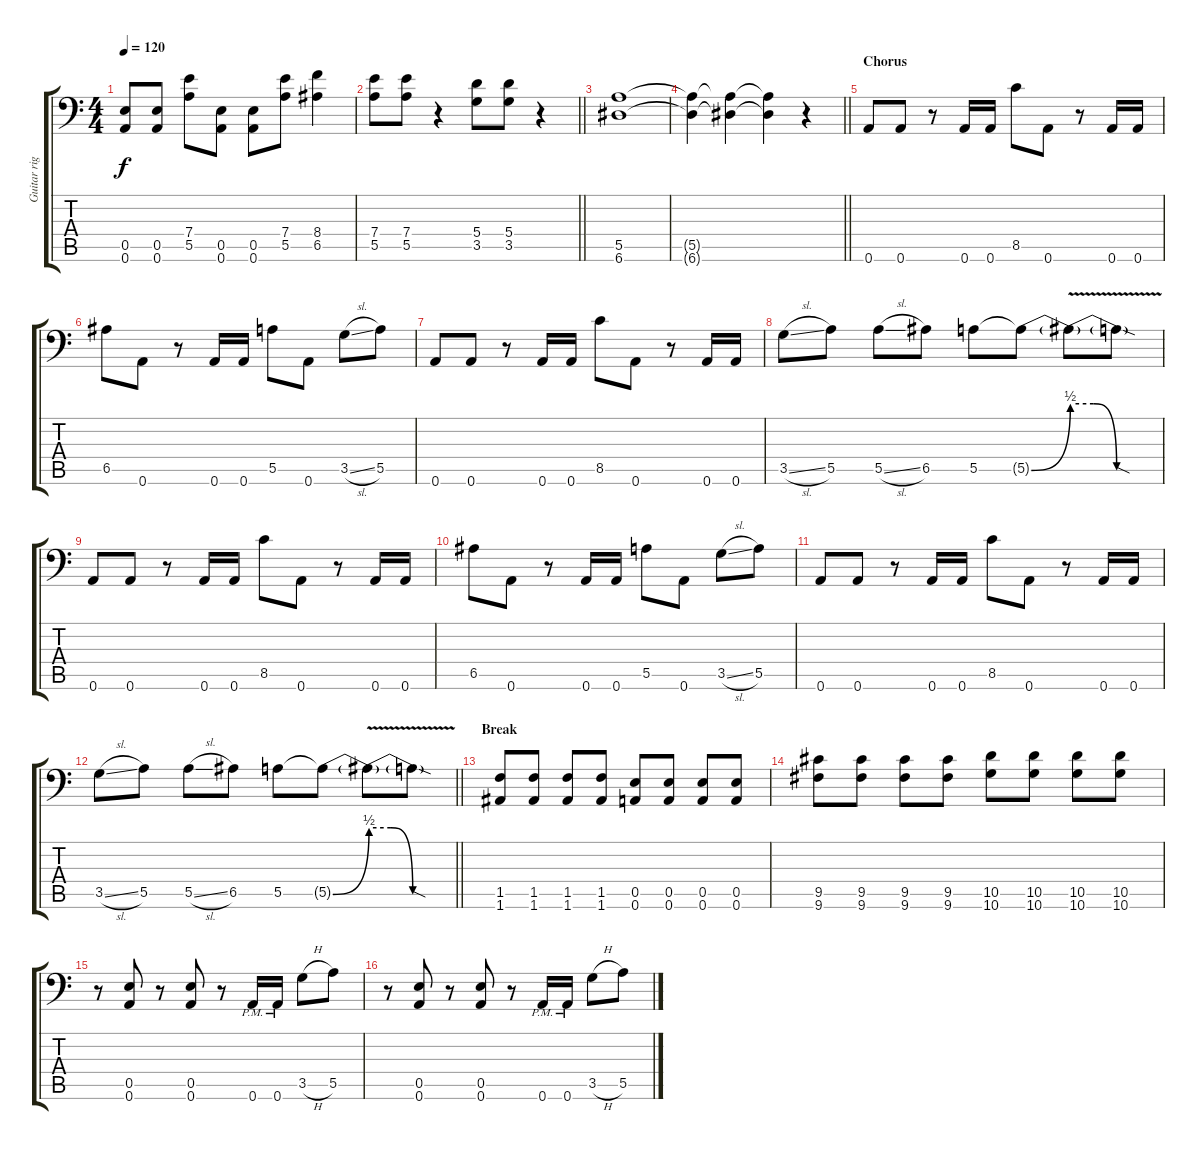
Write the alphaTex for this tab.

\track ("Guitar right" "Guitar rig") {instrument distortionguitar}
\staff {score tabs}
\tuning (B3 Gb3 D3 A2 E2 A1) {hide}
\ts (4 4)
\tempo 120
\clef f4
\ks c
(0.5 0.6).8{dy f} (0.5 0.6).8 (7.4 5.5).8 (0.5 0.6).8 (0.5 0.6).8 (7.4 5.5).8 (8.4 6.5).4 |
\barLineRight lightlight
(7.4 5.5).8 (7.4 5.5).8 r.4 (5.4 3.5).8 (5.4 3.5).8 r.4 |
\section ("" "")
(5.5 6.6).1 |
\barLineRight lightlight
(5.5{t} 6.6{t}).4 (5.5{t} 6.6{t}).4 (5.5{t} 6.6{t}).4 r.4 |
\section ("" "Chorus")
0.6.8 0.6.8 r.8 0.6.16 0.6.16 8.5.8 0.6.8 r.8 0.6.16 0.6.16 |
6.5.8 0.6.8 r.8 0.6.16 0.6.16 5.5.8 0.6.8 3.5{sl}.8 5.5.8 |
0.6.8 0.6.8 r.8 0.6.16 0.6.16 8.5.8 0.6.8 r.8 0.6.16 0.6.16 |
3.5{sl}.8 5.5.8 5.5{sl}.8 6.5.8 5.5.8 5.5{be (bend 0 0 60 2) t}.8 5.5{be (custom 0 2 15 2 30 0 60 0) v t}.8 5.5{sod t}.8 |
0.6.8 0.6.8 r.8 0.6.16 0.6.16 8.5.8 0.6.8 r.8 0.6.16 0.6.16 |
6.5.8 0.6.8 r.8 0.6.16 0.6.16 5.5.8 0.6.8 3.5{sl}.8 5.5.8 |
0.6.8 0.6.8 r.8 0.6.16 0.6.16 8.5.8 0.6.8 r.8 0.6.16 0.6.16 |
\barLineRight lightlight
3.5{sl}.8 5.5.8 5.5{sl}.8 6.5.8 5.5.8 5.5{be (bend 0 0 60 2) t}.8 5.5{be (custom 0 2 15 2 30 0 60 0) v t}.8 5.5{sod t}.8 |
\section ("" "Break")
(1.5 1.6).8 (1.5 1.6).8 (1.5 1.6).8 (1.5 1.6).8 (0.5 0.6).8 (0.5 0.6).8 (0.5 0.6).8 (0.5 0.6).8 |
(9.5 9.6).8 (9.5 9.6).8 (9.5 9.6).8 (9.5 9.6).8 (10.5 10.6).8 (10.5 10.6).8 (10.5 10.6).8 (10.5 10.6).8 |
r.8 (0.5 0.6).8 r.8 (0.5 0.6).8 r.8 0.6{pm}.16 0.6{pm}.16 3.5{h}.8 5.5.8 |
r.8 (0.5 0.6).8 r.8 (0.5 0.6).8 r.8 0.6{pm}.16 0.6{pm}.16 3.5{h}.8 5.5.8
